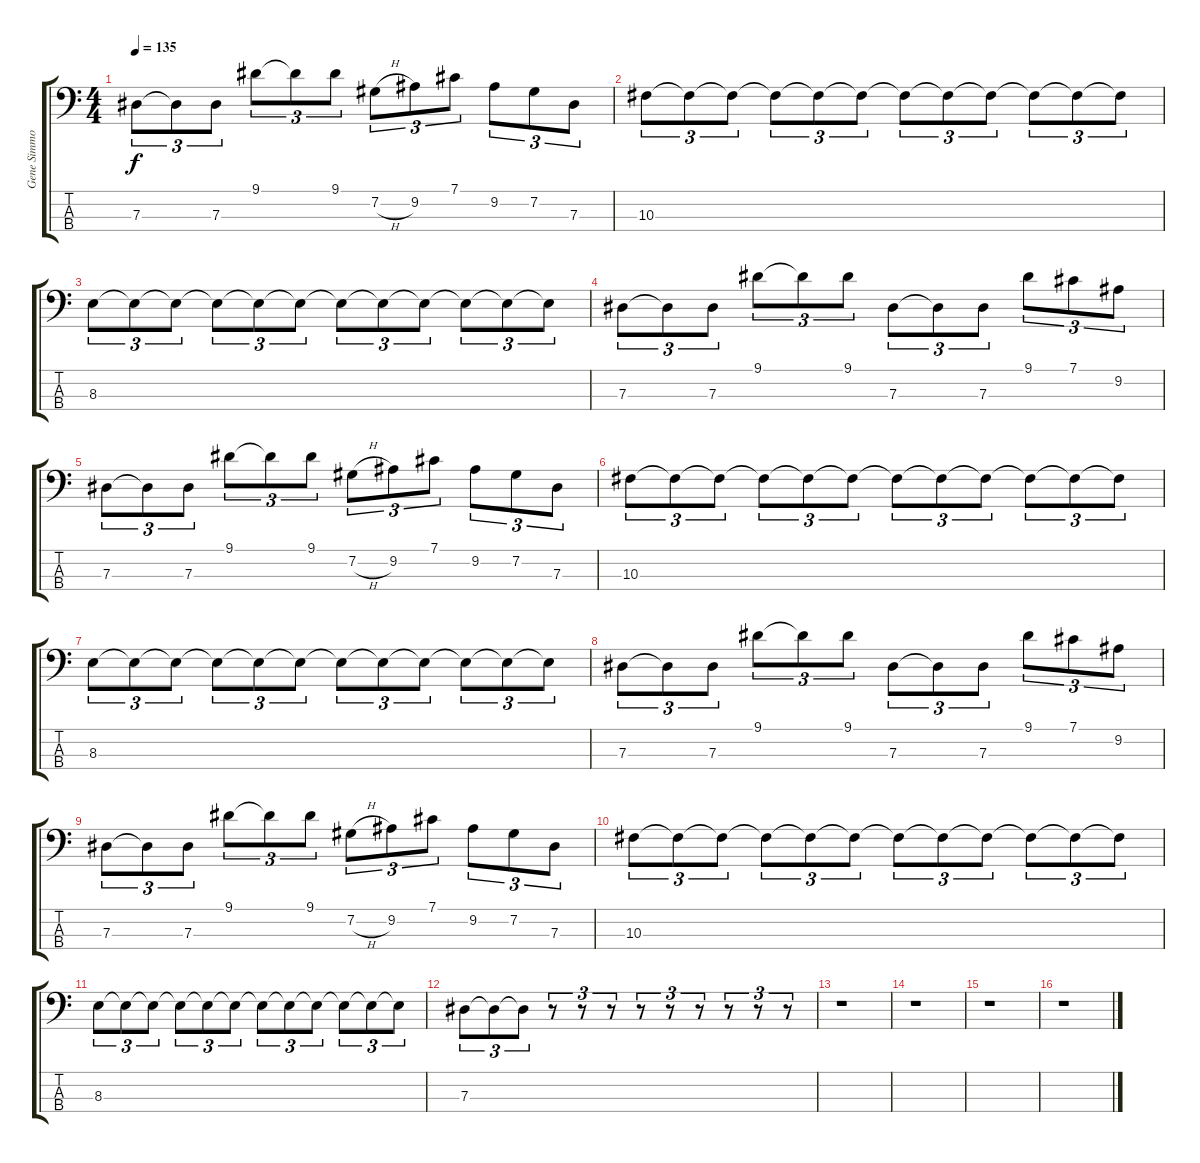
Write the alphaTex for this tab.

\track ("Gene Simmons" "Gene Simmo") {instrument electricbasspick}
\staff {score tabs}
\tuning (Gb2 Db2 Ab1 Eb1) {hide}
\ts (4 4)
\tempo 135
\clef f4
\ks c
7.3.8{tu (3 2) dy f} 7.3{t}.8{tu (3 2)} 7.3.8{tu (3 2)} 9.1.8{tu (3 2)} 9.1{t}.8{tu (3 2)} 9.1.8{tu (3 2)} 7.2{h}.8{tu (3 2)} 9.2.8{tu (3 2)} 7.1.8{tu (3 2)} 9.2.8{tu (3 2)} 7.2.8{tu (3 2)} 7.3.8{tu (3 2)} |
10.3.8{tu (3 2)} 10.3{t}.8{tu (3 2)} 10.3{t}.8{tu (3 2)} 10.3{t}.8{tu (3 2)} 10.3{t}.8{tu (3 2)} 10.3{t}.8{tu (3 2)} 10.3{t}.8{tu (3 2)} 10.3{t}.8{tu (3 2)} 10.3{t}.8{tu (3 2)} 10.3{t}.8{tu (3 2)} 10.3{t}.8{tu (3 2)} 10.3{t}.8{tu (3 2)} |
8.3.8{tu (3 2)} 8.3{t}.8{tu (3 2)} 8.3{t}.8{tu (3 2)} 8.3{t}.8{tu (3 2)} 8.3{t}.8{tu (3 2)} 8.3{t}.8{tu (3 2)} 8.3{t}.8{tu (3 2)} 8.3{t}.8{tu (3 2)} 8.3{t}.8{tu (3 2)} 8.3{t}.8{tu (3 2)} 8.3{t}.8{tu (3 2)} 8.3{t}.8{tu (3 2)} |
7.3.8{tu (3 2)} 7.3{t}.8{tu (3 2)} 7.3.8{tu (3 2)} 9.1.8{tu (3 2)} 9.1{t}.8{tu (3 2)} 9.1.8{tu (3 2)} 7.3.8{tu (3 2)} 7.3{t}.8{tu (3 2)} 7.3.8{tu (3 2)} 9.1.8{tu (3 2)} 7.1.8{tu (3 2)} 9.2.8{tu (3 2)} |
7.3.8{tu (3 2)} 7.3{t}.8{tu (3 2)} 7.3.8{tu (3 2)} 9.1.8{tu (3 2)} 9.1{t}.8{tu (3 2)} 9.1.8{tu (3 2)} 7.2{h}.8{tu (3 2)} 9.2.8{tu (3 2)} 7.1.8{tu (3 2)} 9.2.8{tu (3 2)} 7.2.8{tu (3 2)} 7.3.8{tu (3 2)} |
10.3.8{tu (3 2)} 10.3{t}.8{tu (3 2)} 10.3{t}.8{tu (3 2)} 10.3{t}.8{tu (3 2)} 10.3{t}.8{tu (3 2)} 10.3{t}.8{tu (3 2)} 10.3{t}.8{tu (3 2)} 10.3{t}.8{tu (3 2)} 10.3{t}.8{tu (3 2)} 10.3{t}.8{tu (3 2)} 10.3{t}.8{tu (3 2)} 10.3{t}.8{tu (3 2)} |
8.3.8{tu (3 2)} 8.3{t}.8{tu (3 2)} 8.3{t}.8{tu (3 2)} 8.3{t}.8{tu (3 2)} 8.3{t}.8{tu (3 2)} 8.3{t}.8{tu (3 2)} 8.3{t}.8{tu (3 2)} 8.3{t}.8{tu (3 2)} 8.3{t}.8{tu (3 2)} 8.3{t}.8{tu (3 2)} 8.3{t}.8{tu (3 2)} 8.3{t}.8{tu (3 2)} |
7.3.8{tu (3 2)} 7.3{t}.8{tu (3 2)} 7.3.8{tu (3 2)} 9.1.8{tu (3 2)} 9.1{t}.8{tu (3 2)} 9.1.8{tu (3 2)} 7.3.8{tu (3 2)} 7.3{t}.8{tu (3 2)} 7.3.8{tu (3 2)} 9.1.8{tu (3 2)} 7.1.8{tu (3 2)} 9.2.8{tu (3 2)} |
7.3.8{tu (3 2)} 7.3{t}.8{tu (3 2)} 7.3.8{tu (3 2)} 9.1.8{tu (3 2)} 9.1{t}.8{tu (3 2)} 9.1.8{tu (3 2)} 7.2{h}.8{tu (3 2)} 9.2.8{tu (3 2)} 7.1.8{tu (3 2)} 9.2.8{tu (3 2)} 7.2.8{tu (3 2)} 7.3.8{tu (3 2)} |
10.3.8{tu (3 2)} 10.3{t}.8{tu (3 2)} 10.3{t}.8{tu (3 2)} 10.3{t}.8{tu (3 2)} 10.3{t}.8{tu (3 2)} 10.3{t}.8{tu (3 2)} 10.3{t}.8{tu (3 2)} 10.3{t}.8{tu (3 2)} 10.3{t}.8{tu (3 2)} 10.3{t}.8{tu (3 2)} 10.3{t}.8{tu (3 2)} 10.3{t}.8{tu (3 2)} |
8.3.8{tu (3 2)} 8.3{t}.8{tu (3 2)} 8.3{t}.8{tu (3 2)} 8.3{t}.8{tu (3 2)} 8.3{t}.8{tu (3 2)} 8.3{t}.8{tu (3 2)} 8.3{t}.8{tu (3 2)} 8.3{t}.8{tu (3 2)} 8.3{t}.8{tu (3 2)} 8.3{t}.8{tu (3 2)} 8.3{t}.8{tu (3 2)} 8.3{t}.8{tu (3 2)} |
7.3.8{tu (3 2)} 7.3{t}.8{tu (3 2)} 7.3{t}.8{tu (3 2)} r.8{tu (3 2)} r.8{tu (3 2)} r.8{tu (3 2)} r.8{tu (3 2)} r.8{tu (3 2)} r.8{tu (3 2)} r.8{tu (3 2)} r.8{tu (3 2)} r.8{tu (3 2)} |
r.1 |
r.1 |
r.1 |
r.1
